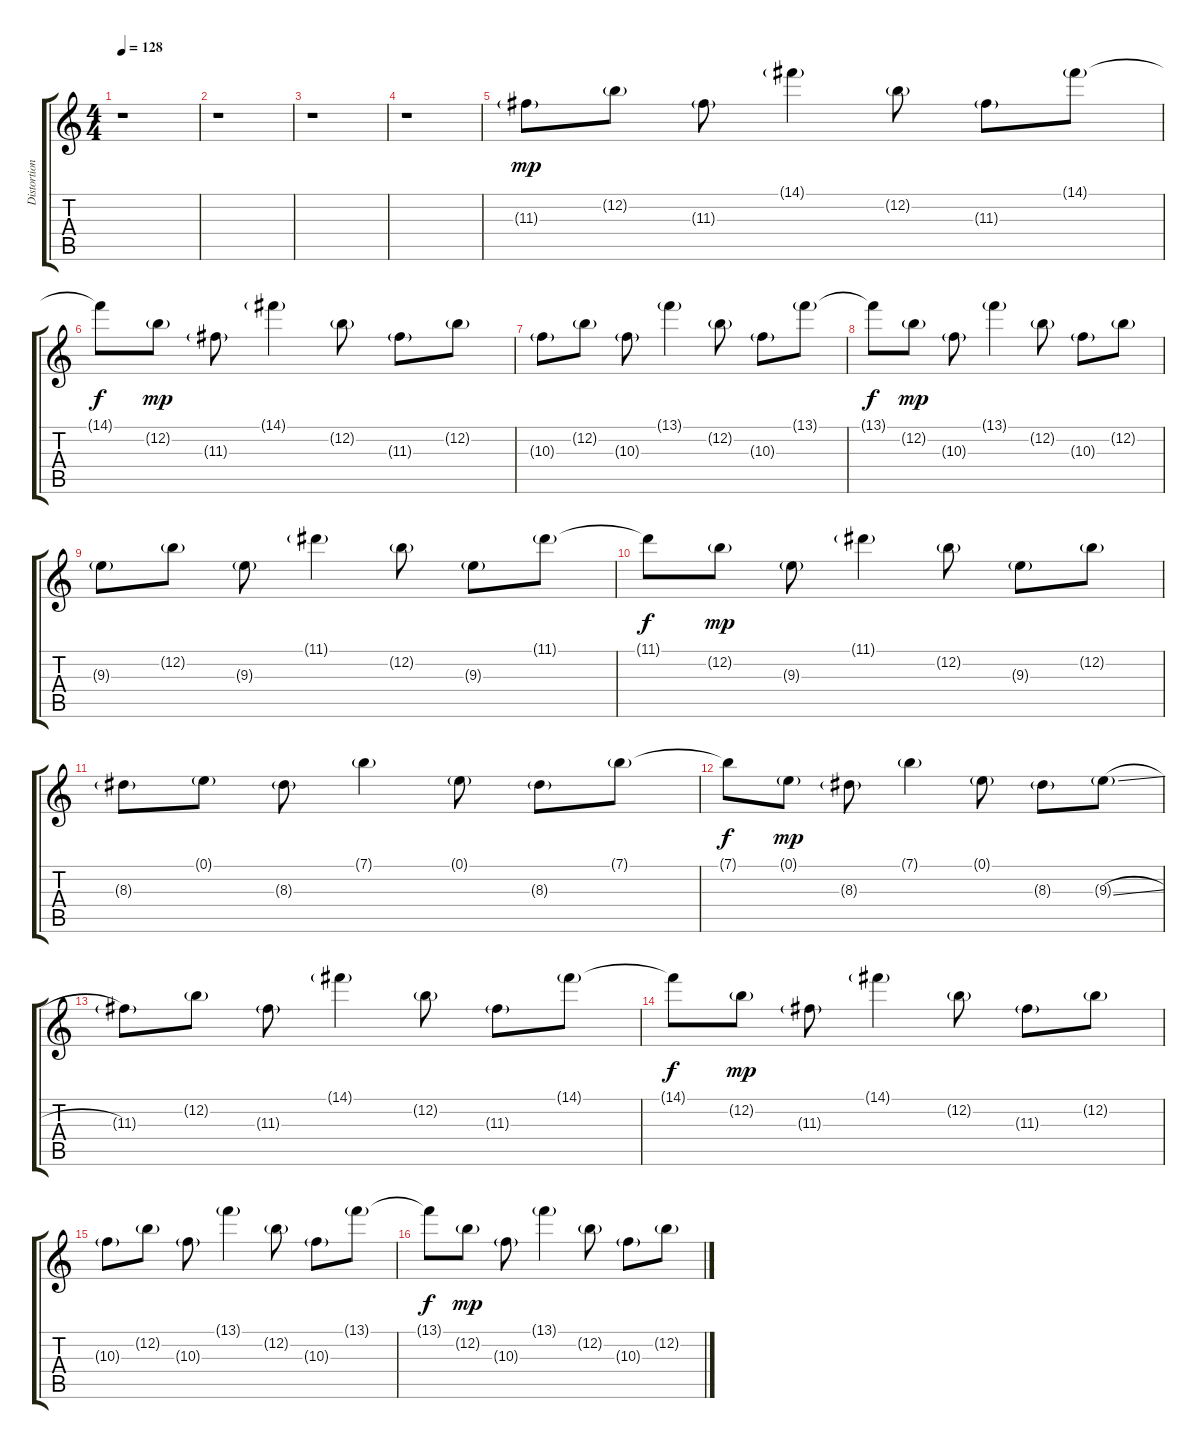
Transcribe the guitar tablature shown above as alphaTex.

\track ("Distortion Guitar" "Distortion") {instrument distortionguitar}
\staff {score tabs}
\tuning (E4 B3 G3 D3 A2 D2) {hide}
\ts (4 4)
\tempo 128
\clef g2
\ks c
r.1{dy mp} |
r.1 |
r.1 |
r.1 |
11.3{g}.8 12.2{g}.8 11.3{g}.8 14.1{g}.4 12.2{g}.8 11.3{g}.8 14.1{g}.8 |
14.1{t}.8{dy f} 12.2{g}.8{dy mp} 11.3{g}.8 14.1{g}.4 12.2{g}.8 11.3{g}.8 12.2{g}.8 |
10.3{g}.8 12.2{g}.8 10.3{g}.8 13.1{g}.4 12.2{g}.8 10.3{g}.8 13.1{g}.8 |
13.1{t}.8{dy f} 12.2{g}.8{dy mp} 10.3{g}.8 13.1{g}.4 12.2{g}.8 10.3{g}.8 12.2{g}.8 |
9.3{g}.8 12.2{g}.8 9.3{g}.8 11.1{g}.4 12.2{g}.8 9.3{g}.8 11.1{g}.8 |
11.1{t}.8{dy f} 12.2{g}.8{dy mp} 9.3{g}.8 11.1{g}.4 12.2{g}.8 9.3{g}.8 12.2{g}.8 |
8.3{g}.8 0.1{g}.8 8.3{g}.8 7.1{g}.4 0.1{g}.8 8.3{g}.8 7.1{g}.8 |
7.1{t}.8{dy f} 0.1{g}.8{dy mp} 8.3{g}.8 7.1{g}.4 0.1{g}.8 8.3{g}.8 9.3{sl g}.8 |
11.3{g}.8 12.2{g}.8 11.3{g}.8 14.1{g}.4 12.2{g}.8 11.3{g}.8 14.1{g}.8 |
14.1{t}.8{dy f} 12.2{g}.8{dy mp} 11.3{g}.8 14.1{g}.4 12.2{g}.8 11.3{g}.8 12.2{g}.8 |
10.3{g}.8 12.2{g}.8 10.3{g}.8 13.1{g}.4 12.2{g}.8 10.3{g}.8 13.1{g}.8 |
13.1{t}.8{dy f} 12.2{g}.8{dy mp} 10.3{g}.8 13.1{g}.4 12.2{g}.8 10.3{g}.8 12.2{g}.8
